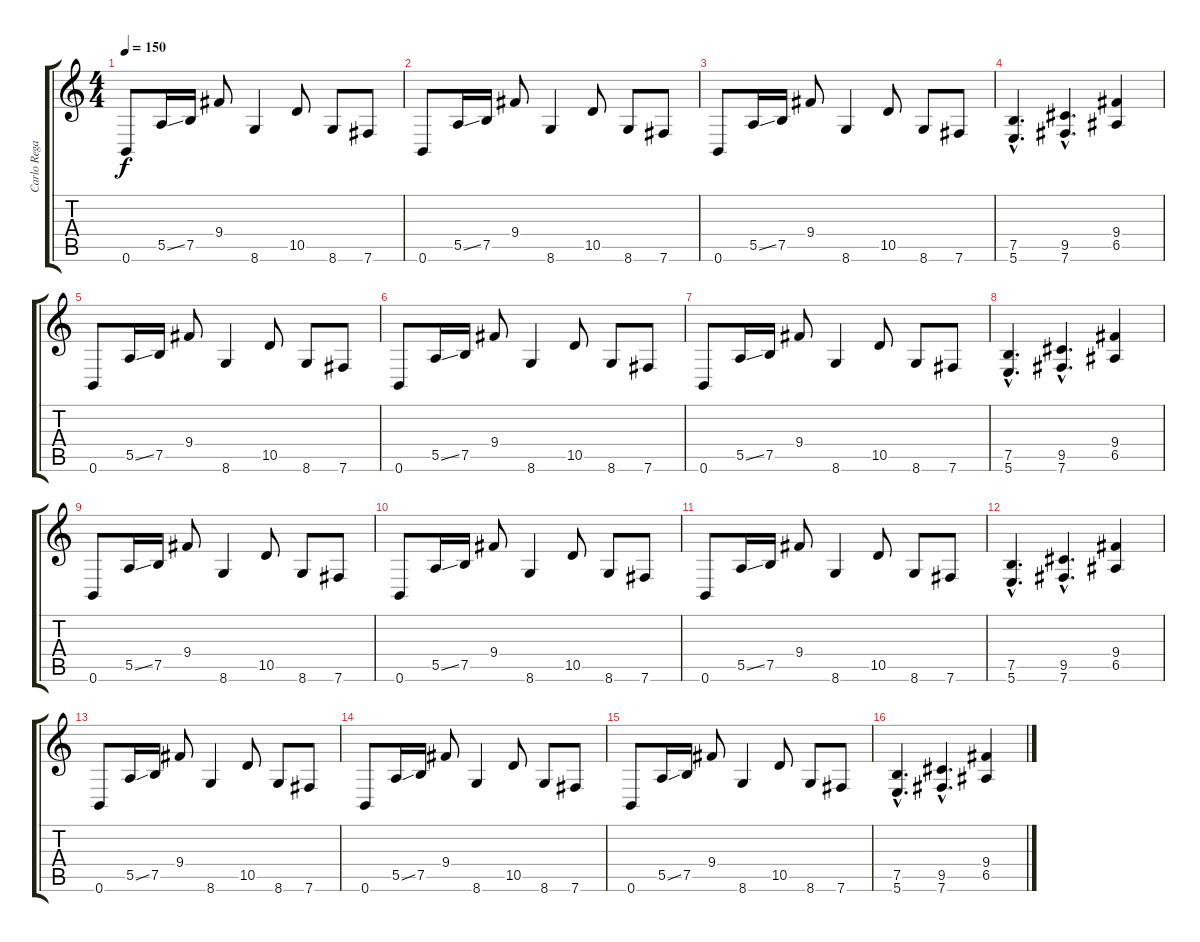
\track ("Carlo Regadas (Guitar 2)" "Carlo Rega") {instrument distortionguitar}
\staff {score tabs}
\tuning (B3 Gb3 D3 A2 E2 B1) {hide}
\ts (4 4)
\tempo 150
\clef g2
\ks c
0.6.8{dy f} 5.5{ss}.16 7.5.16 9.4.8 8.6.4 10.5.8 8.6.8 7.6.8 |
0.6.8 5.5{ss}.16 7.5.16 9.4.8 8.6.4 10.5.8 8.6.8 7.6.8 |
0.6.8 5.5{ss}.16 7.5.16 9.4.8 8.6.4 10.5.8 8.6.8 7.6.8 |
(7.5{hac} 5.6{hac}).4{d} (9.5{hac} 7.6{hac}).4{d} (9.4 6.5).4 |
0.6.8 5.5{ss}.16 7.5.16 9.4.8 8.6.4 10.5.8 8.6.8 7.6.8 |
0.6.8 5.5{ss}.16 7.5.16 9.4.8 8.6.4 10.5.8 8.6.8 7.6.8 |
0.6.8 5.5{ss}.16 7.5.16 9.4.8 8.6.4 10.5.8 8.6.8 7.6.8 |
(7.5{hac} 5.6{hac}).4{d} (9.5{hac} 7.6{hac}).4{d} (9.4 6.5).4 |
0.6.8 5.5{ss}.16 7.5.16 9.4.8 8.6.4 10.5.8 8.6.8 7.6.8 |
0.6.8 5.5{ss}.16 7.5.16 9.4.8 8.6.4 10.5.8 8.6.8 7.6.8 |
0.6.8 5.5{ss}.16 7.5.16 9.4.8 8.6.4 10.5.8 8.6.8 7.6.8 |
(7.5{hac} 5.6{hac}).4{d} (9.5{hac} 7.6{hac}).4{d} (9.4 6.5).4 |
0.6.8 5.5{ss}.16 7.5.16 9.4.8 8.6.4 10.5.8 8.6.8 7.6.8 |
0.6.8 5.5{ss}.16 7.5.16 9.4.8 8.6.4 10.5.8 8.6.8 7.6.8 |
0.6.8 5.5{ss}.16 7.5.16 9.4.8 8.6.4 10.5.8 8.6.8 7.6.8 |
(7.5{hac} 5.6{hac}).4{d} (9.5{hac} 7.6{hac}).4{d} (9.4 6.5).4
